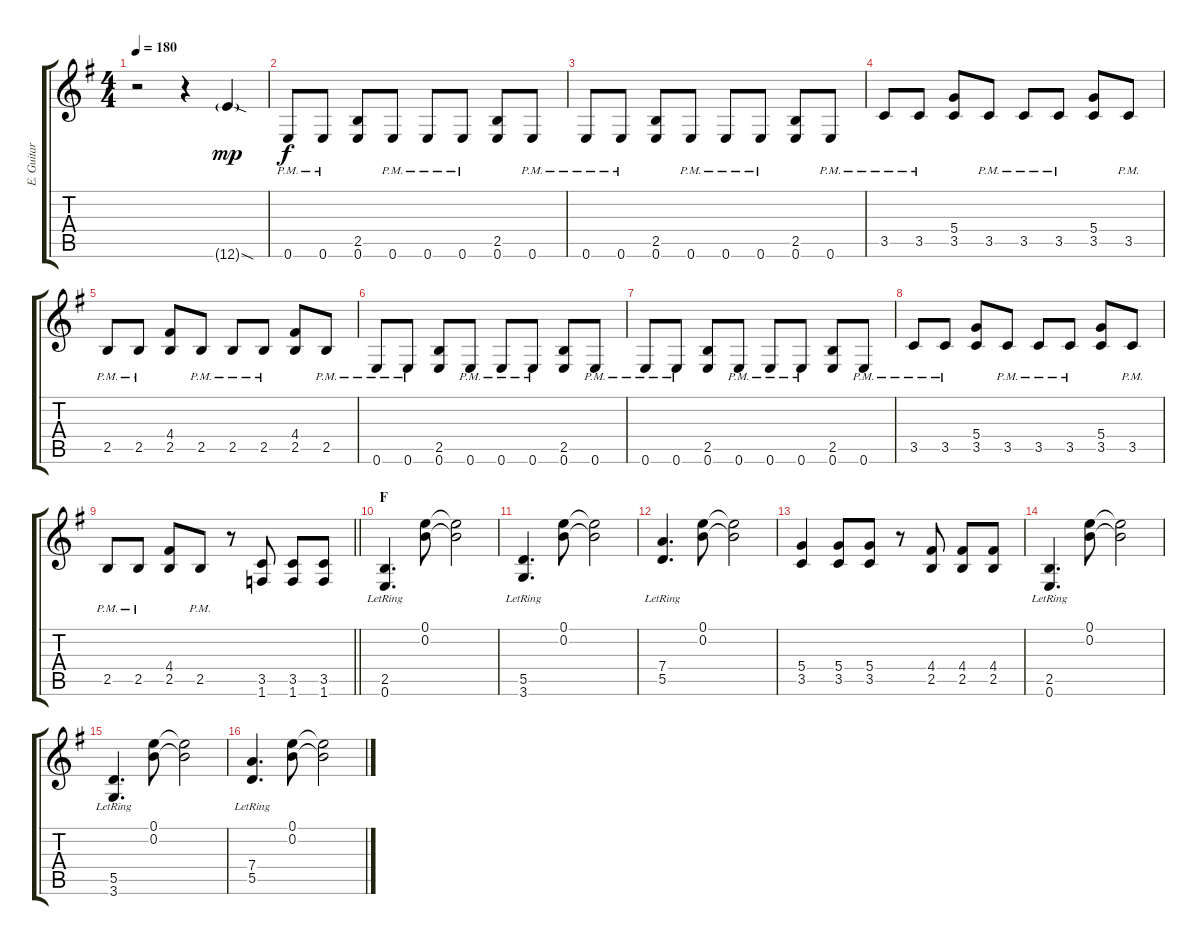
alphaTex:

\track ("E. Guitar II" "E. Guitar ") {instrument overdrivenguitar}
\staff {score tabs}
\tuning (E4 B3 G3 D3 A2 E2) {hide}
\ts (4 4)
\tempo 180
\clef g2
\ks g
r.2{dy f} r.4 12.6{sod g}.4{dy mp} |
0.6{pm}.8{dy f} 0.6{pm}.8 (2.5 0.6).8 0.6{pm}.8 0.6{pm}.8 0.6{pm}.8 (2.5 0.6).8 0.6{pm}.8 |
0.6{pm}.8 0.6{pm}.8 (2.5 0.6).8 0.6{pm}.8 0.6{pm}.8 0.6{pm}.8 (2.5 0.6).8 0.6{pm}.8 |
3.5{pm}.8 3.5{pm}.8 (5.4 3.5).8 3.5{pm}.8 3.5{pm}.8 3.5{pm}.8 (5.4 3.5).8 3.5{pm}.8 |
2.5{pm}.8 2.5{pm}.8 (4.4 2.5).8 2.5{pm}.8 2.5{pm}.8 2.5{pm}.8 (4.4 2.5).8 2.5{pm}.8 |
0.6{pm}.8 0.6{pm}.8 (2.5 0.6).8 0.6{pm}.8 0.6{pm}.8 0.6{pm}.8 (2.5 0.6).8 0.6{pm}.8 |
0.6{pm}.8 0.6{pm}.8 (2.5 0.6).8 0.6{pm}.8 0.6{pm}.8 0.6{pm}.8 (2.5 0.6).8 0.6{pm}.8 |
3.5{pm}.8 3.5{pm}.8 (5.4 3.5).8 3.5{pm}.8 3.5{pm}.8 3.5{pm}.8 (5.4 3.5).8 3.5{pm}.8 |
\barLineRight lightlight
2.5{pm}.8 2.5{pm}.8 (4.4 2.5).8 2.5{pm}.8 r.8 (3.5 1.6).8 (3.5 1.6).8 (3.5 1.6).8 |
\section ("" "F")
(2.5{lr} 0.6{lr}).4{d} (0.1 0.2).8 (0.1{t} 0.2{t}).2 |
(5.5{lr} 3.6{lr}).4{d} (0.1 0.2).8 (0.1{t} 0.2{t}).2 |
(7.4{lr} 5.5{lr}).4{d} (0.1 0.2).8 (0.1{t} 0.2{t}).2 |
(5.4 3.5).4 (5.4 3.5).8 (5.4 3.5).8 r.8 (4.4 2.5).8 (4.4 2.5).8 (4.4 2.5).8 |
(2.5{lr} 0.6{lr}).4{d} (0.1 0.2).8 (0.1{t} 0.2{t}).2 |
(5.5{lr} 3.6{lr}).4{d} (0.1 0.2).8 (0.1{t} 0.2{t}).2 |
(7.4{lr} 5.5{lr}).4{d} (0.1 0.2).8 (0.1{t} 0.2{t}).2
